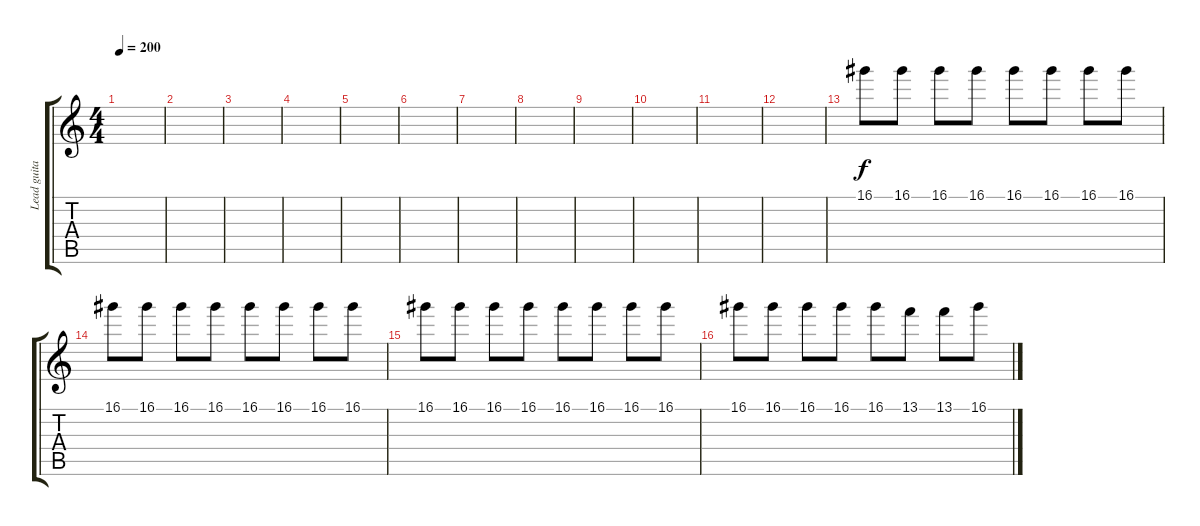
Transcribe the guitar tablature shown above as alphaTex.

\track ("Lead guitar" "Lead guita") {instrument distortionguitar}
\staff {score tabs}
\tuning (E4 B3 G3 D3 A2 E2) {hide}
\ts (4 4)
\tempo 200
\clef g2
\ks c
|
|
|
|
|
|
|
|
|
|
|
|
16.1.8{volume 16} 16.1.8 16.1.8 16.1.8 16.1.8 16.1.8 16.1.8 16.1.8 |
16.1.8 16.1.8 16.1.8 16.1.8 16.1.8 16.1.8 16.1.8 16.1.8 |
16.1.8 16.1.8 16.1.8 16.1.8 16.1.8 16.1.8 16.1.8 16.1.8 |
16.1.8 16.1.8 16.1.8 16.1.8 16.1.8 13.1.8 13.1.8 16.1.8
